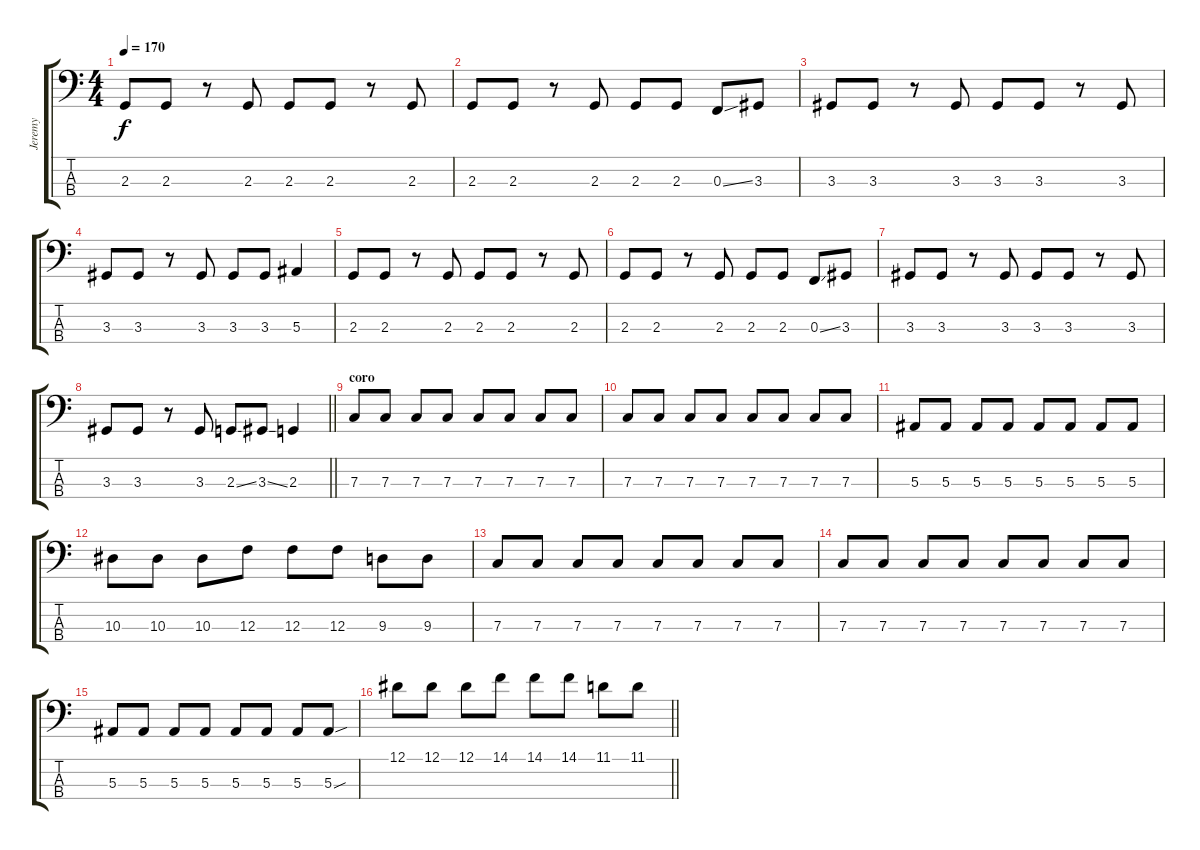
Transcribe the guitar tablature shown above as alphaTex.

\track ("Jeremy" "Jeremy") {instrument electricbassfinger}
\staff {score tabs}
\tuning (Eb2 Bb1 F1 C1) {hide}
\ts (4 4)
\tempo 170
\clef f4
\ks c
2.3.8{dy f} 2.3.8 r.8 2.3.8 2.3.8 2.3.8 r.8 2.3.8 |
2.3.8 2.3.8 r.8 2.3.8 2.3.8 2.3.8 0.3{ss}.8 3.3.8 |
3.3.8 3.3.8 r.8 3.3.8 3.3.8 3.3.8 r.8 3.3.8 |
3.3.8 3.3.8 r.8 3.3.8 3.3.8 3.3.8 5.3.4 |
2.3.8 2.3.8 r.8 2.3.8 2.3.8 2.3.8 r.8 2.3.8 |
2.3.8 2.3.8 r.8 2.3.8 2.3.8 2.3.8 0.3{ss}.8 3.3.8 |
3.3.8 3.3.8 r.8 3.3.8 3.3.8 3.3.8 r.8 3.3.8 |
\barLineRight lightlight
3.3.8 3.3.8 r.8 3.3.8 2.3{ss}.8 3.3{ss}.8 2.3.4 |
\section ("" "coro")
7.3.8{volume 16} 7.3.8 7.3.8 7.3.8 7.3.8 7.3.8 7.3.8 7.3.8 |
7.3.8 7.3.8 7.3.8 7.3.8 7.3.8 7.3.8 7.3.8 7.3.8 |
5.3.8 5.3.8 5.3.8 5.3.8 5.3.8 5.3.8 5.3.8 5.3.8 |
10.3.8 10.3.8 10.3.8 12.3.8 12.3.8 12.3.8 9.3.8 9.3.8 |
7.3.8 7.3.8 7.3.8 7.3.8 7.3.8 7.3.8 7.3.8 7.3.8 |
7.3.8 7.3.8 7.3.8 7.3.8 7.3.8 7.3.8 7.3.8 7.3.8 |
5.3.8 5.3.8 5.3.8 5.3.8 5.3.8 5.3.8 5.3.8 5.3{sou}.8 |
\barLineRight lightlight
12.1.8 12.1.8 12.1.8 14.1.8 14.1.8 14.1.8 11.1.8 11.1.8
